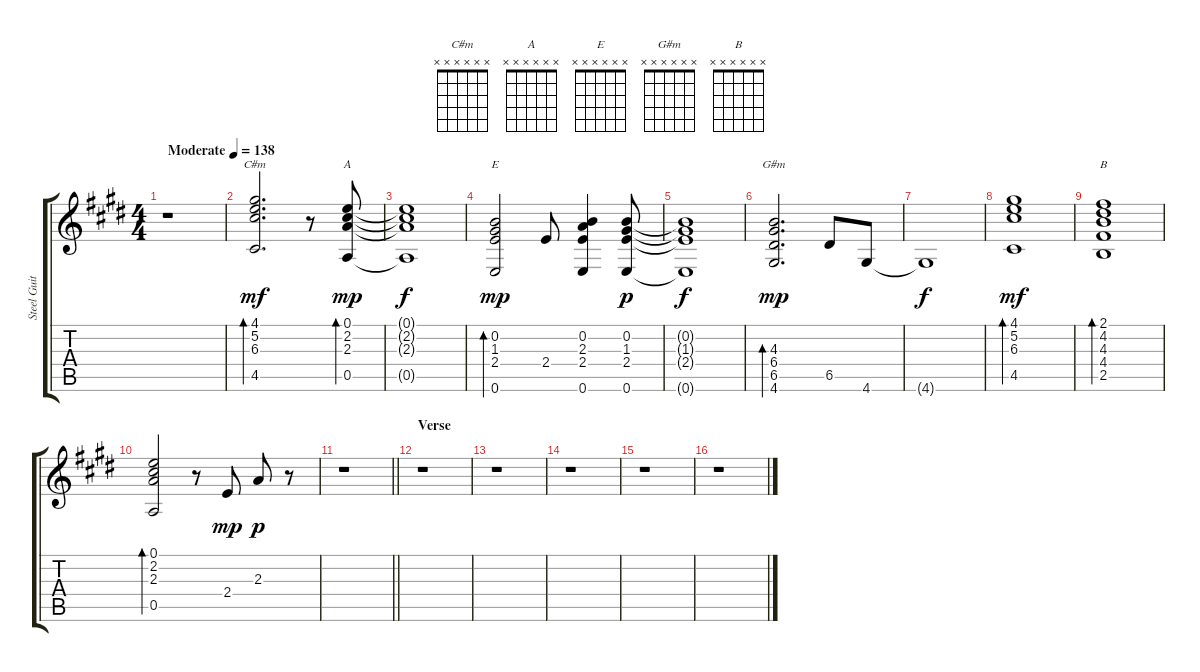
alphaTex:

\track ("Steel Guitar" "Steel Guit") {instrument acousticguitarsteel}
\staff {score tabs}
\tuning (E4 B3 G3 D3 A2 E2) {hide}
\chord ("C#m" x x x x x x)
\chord ("A" x x x x x x)
\chord ("E" x x x x x x)
\chord ("G#m" x x x x x x)
\chord ("B" x x x x x x)
\ts (4 4)
\tempo (138 "Moderate")
\clef g2
\ks e
r.1{dy mf instrument acousticguitarsteel} |
(4.1 5.2 6.3 4.5).2{d bd 60 ch "C#m"} r.8 (0.1 2.2 2.3 0.5).8{bd 60 ch "A" dy mp} |
(0.1{t} 2.2{t} 2.3{t} 0.5{t}).1{dy f} |
(0.2 1.3 2.4 0.6).2{bd 60 ch "E" dy mp} 2.4.8 (0.2 2.3 2.4 0.6).4 (0.2 1.3 2.4 0.6).8{dy p} |
(0.2{t} 1.3{t} 2.4{t} 0.6{t}).1{dy f} |
(4.3 6.4 6.5 4.6).2{d bd 60 ch "G#m" dy mp} 6.5.8 4.6.8 |
4.6{t}.1{dy f} |
(4.1 5.2 6.3 4.5).1{bd 60 dy mf} |
(2.1 4.2 4.3 4.4 2.5).1{bd 60 ch "B"} |
(0.1 2.2 2.3 0.5).2{bd 60} r.8 2.4.8{dy mp} 2.3.8{dy p} r.8 |
\barLineRight lightlight
r.1 |
\section ("" "Verse")
r.1 |
r.1 |
r.1 |
r.1 |
r.1
